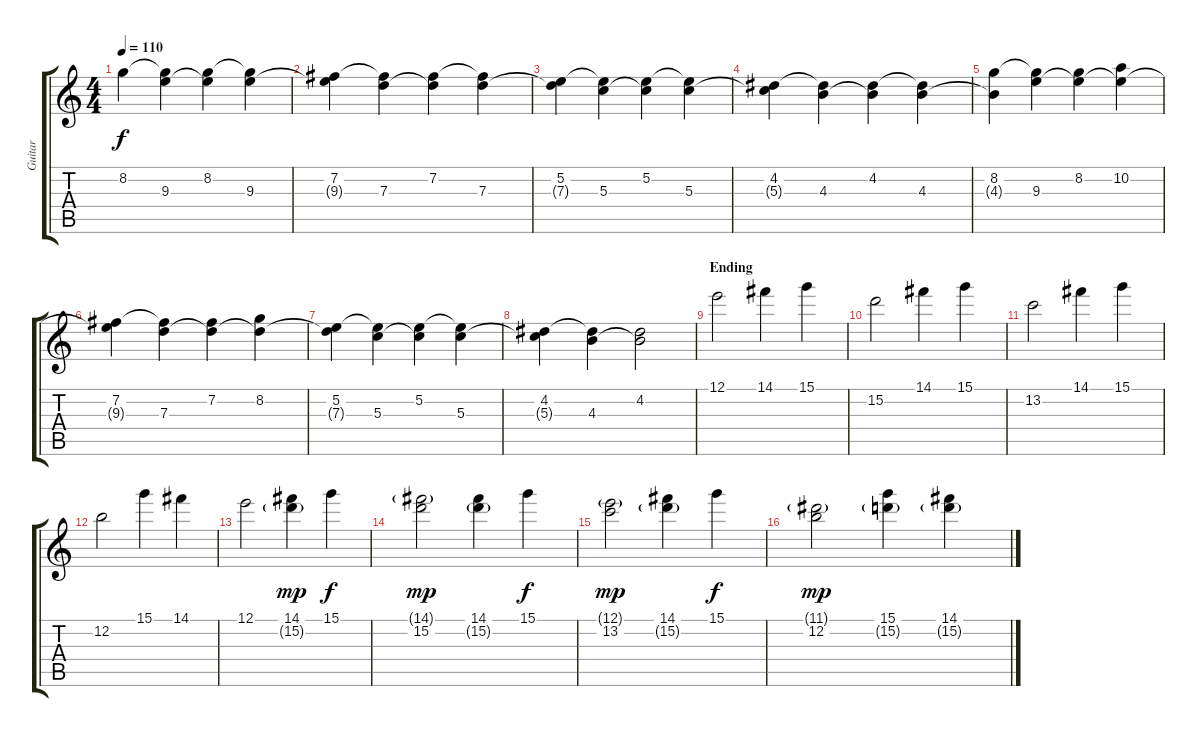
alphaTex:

\track ("Guitar" "Guitar") {instrument electricguitarjazz}
\staff {score tabs}
\tuning (E4 B3 G3 D3 A2 E2) {hide}
\ts (4 4)
\tempo 110
\clef g2
\ks c
8.2.4{dy f} (8.2{t} 9.3).4 (8.2 9.3{t}).4 (8.2{t} 9.3).4 |
(7.2 9.3{t}).4 (7.2{t} 7.3).4 (7.2 7.3{t}).4 (7.2{t} 7.3).4 |
(5.2 7.3{t}).4 (5.2{t} 5.3).4 (5.2 5.3{t}).4 (5.2{t} 5.3).4 |
(4.2 5.3{t}).4 (4.2{t} 4.3).4 (4.2 4.3{t}).4 (4.2{t} 4.3).4 |
(8.2 4.3{t}).4 (8.2{t} 9.3).4 (8.2 9.3{t}).4 (10.2 9.3{t}).4 |
(7.2 9.3{t}).4 (7.2{t} 7.3).4 (7.2 7.3{t}).4 (8.2 7.3{t}).4 |
(5.2 7.3{t}).4 (5.2{t} 5.3).4 (5.2 5.3{t}).4 (5.2{t} 5.3).4 |
(4.2 5.3{t}).4 (4.2{t} 4.3).4 (4.2 4.3{t}).2 |
\section ("" "Ending")
12.1.2 14.1.4 15.1.4 |
15.2.2 14.1.4 15.1.4 |
13.2.2 14.1.4 15.1.4 |
12.2.2 15.1.4 14.1.4 |
12.1.2 (14.1 15.2{g}).4{dy mp} 15.1.4{dy f} |
(14.1{g} 15.2).2{dy mp} (14.1 15.2{g}).4 15.1.4{dy f} |
(12.1{g} 13.2).2{dy mp} (14.1 15.2{g}).4 15.1.4{dy f} |
(11.1{g} 12.2).2{dy mp} (15.1 15.2{g}).4 (14.1 15.2{g}).4
